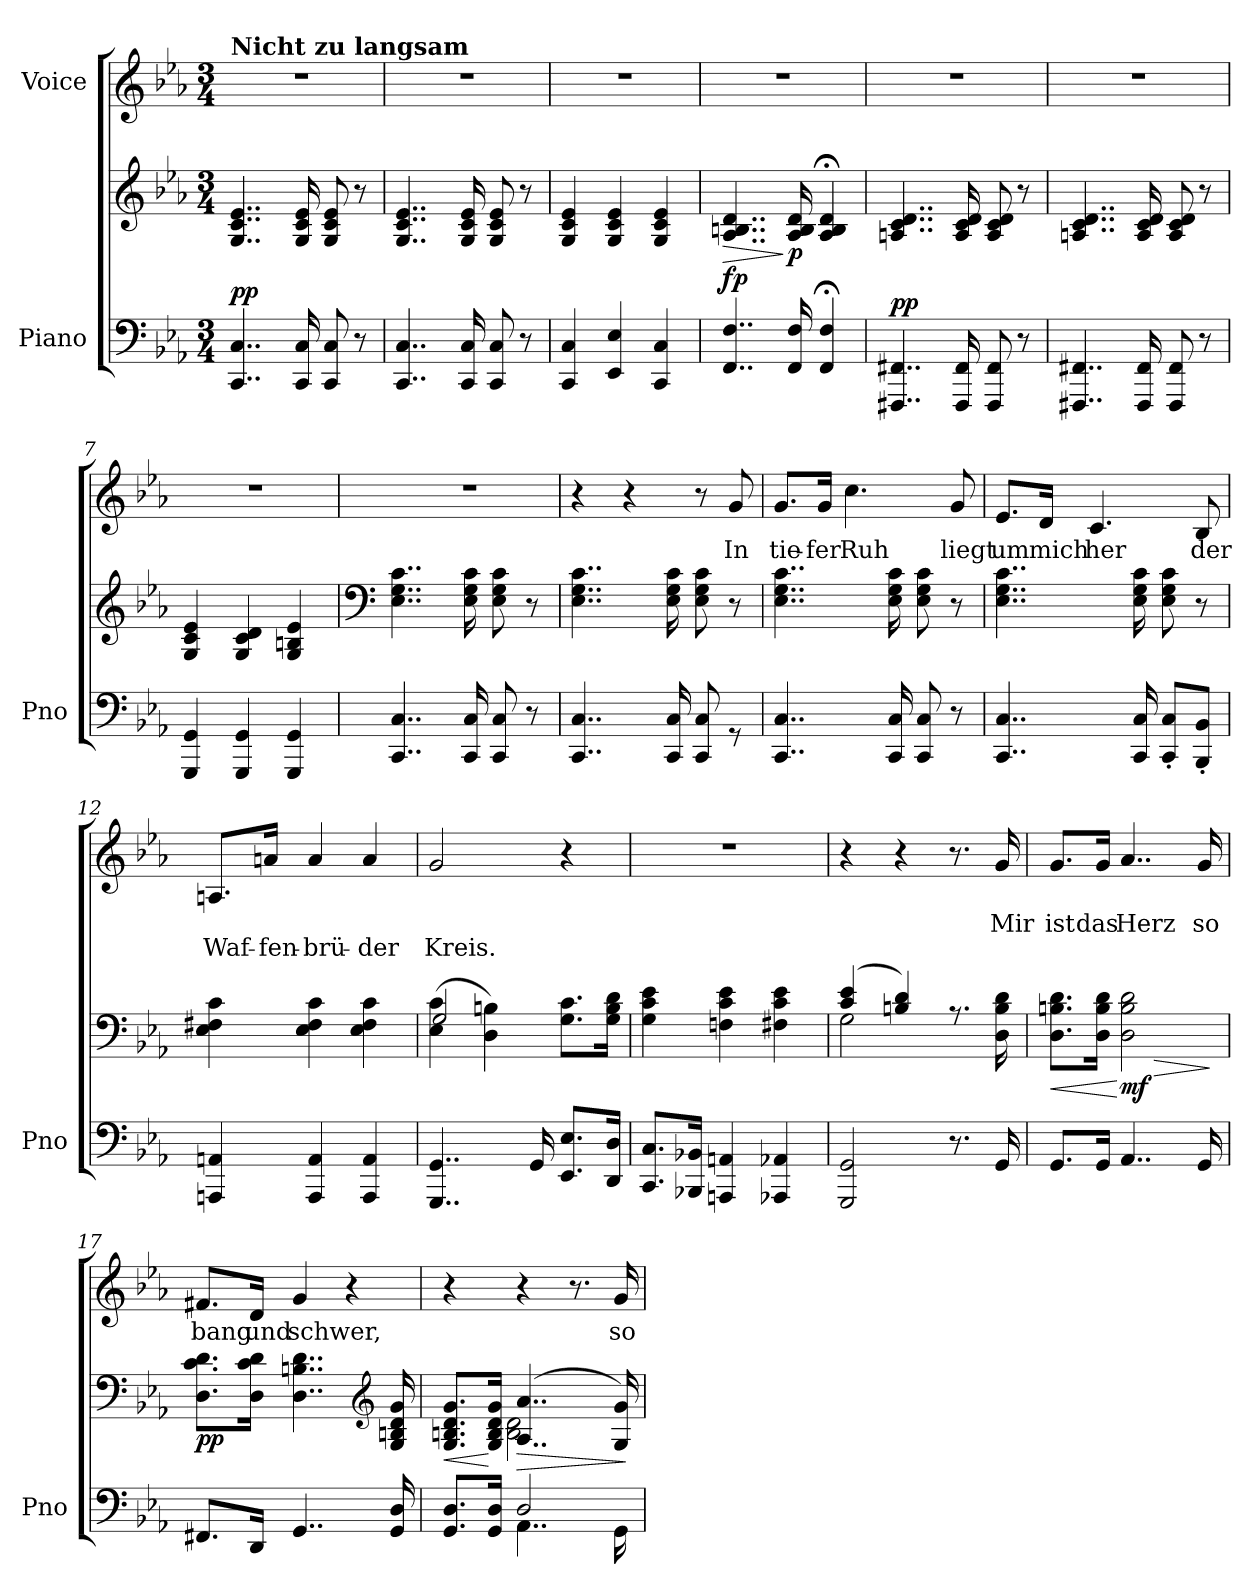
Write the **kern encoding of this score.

**kern	**kern	**dynam	**kern	**text	**text
*part2	*part2	*part2	*part1	*part1	*part1
*staff3	*staff2	*staff2/3	*staff1	*staff1	*staff1
*I"Piano	*	*	*I"Voice	*	*
*I'Pno	*	*	*	*	*
*clefF4	*clefG2	*	*clefG2	*	*
*k[b-e-a-]	*k[b-e-a-]	*	*k[b-e-a-]	*	*
*M3/4	*M3/4	*	*M3/4	*	*
=1	=1	=1	=1	=1	=1
!	!	!	!LO:TX:a:B:t=Nicht zu langsam	!	!
!	!	!LO:DY:a=2	!	!	!
4..CC/ 4..C/	4..G/ 4..c/ 4..e-/	pp	2.r	.	.
16CC/ 16C/	16G/ 16c/ 16e-/	.	.	.	.
8CC/ 8C/	8G/ 8c/ 8e-/	.	.	.	.
8r	8r	.	.	.	.
=2	=2	=2	=2	=2	=2
4..CC/ 4..C/	4..G/ 4..c/ 4..e-/	.	2.r	.	.
16CC/ 16C/	16G/ 16c/ 16e-/	.	.	.	.
8CC/ 8C/	8G/ 8c/ 8e-/	.	.	.	.
8r	8r	.	.	.	.
=3	=3	=3	=3	=3	=3
4CC/ 4C/	4G/ 4c/ 4e-/	.	2.r	.	.
4EE-/ 4E-/	4G/ 4c/ 4e-/	.	.	.	.
4CC/ 4C/	4G/ 4c/ 4e-/	.	.	.	.
=4	=4	=4	=4	=4	=4
!	!	!LO:HP:b	!	!	!
!	!	!LO:DY:n=1:a=2	!	!	!
4..FF/ 4..F/	4..A-/ 4..Bn/ 4..d/	> fp	2.r	.	.
!	!	!LO:DY:n=2:b	!	!	!
16FF/ 16F/	16A-/ 16B/ 16d/	] p	.	.	.
4FF/; 4F/;	4A-/;< 4B/;< 4d/;<	.	.	.	.
=5	=5	=5	=5	=5	=5
!	!	!LO:DY:a=2	!	!	!
4..FFF#X/ 4..FF#X/	4..An/ 4..c/ 4..d/	pp	2.r	.	.
16FFF#/ 16FF#/	16A/ 16c/ 16d/	.	.	.	.
8FFF#/ 8FF#/	8A/ 8c/ 8d/	.	.	.	.
8r	8r	.	.	.	.
!!LO:LB:g=z
=6	=6	=6	=6	=6	=6
4..FFF#X/ 4..FF#X/	4..An/ 4..c/ 4..d/	.	2.r	.	.
16FFF#/ 16FF#/	16A/ 16c/ 16d/	.	.	.	.
8FFF#/ 8FF#/	8A/ 8c/ 8d/	.	.	.	.
8r	8r	.	.	.	.
=7	=7	=7	=7	=7	=7
4GGG/ 4GG/	4G/ 4c/ 4e-/	.	2.r	.	.
4GGG/ 4GG/	4G/ 4c/ 4d/	.	.	.	.
4GGG/ 4GG/	4G/ 4Bn/ 4e-/	.	.	.	.
=8	=8	=8	=8	=8	=8
*	*clefF4	*	*	*	*
4..CC/ 4..C/	4..E-\ 4..G\ 4..c\	.	2.r	.	.
16CC/ 16C/	16E-\ 16G\ 16c\	.	.	.	.
8CC/ 8C/	8E-\ 8G\ 8c\	.	.	.	.
8r	8r	.	.	.	.
=9	=9	=9	=9	=9	=9
4..CC/ 4..C/	4..E-\ 4..G\ 4..c\	.	4r	.	.
.	.	.	4r	.	.
16CC/ 16C/	16E-\ 16G\ 16c\	.	.	.	.
8CC/ 8C/	8E-\ 8G\ 8c\	.	8r	.	.
!	!	!	!	!LO:LY:b	!
8rGG	8r	.	8g/	In	.
=10	=10	=10	=10	=10	=10
!	!	!	!	!LO:LY:b	!
4..CC/ 4..C/	4..E-\ 4..G\ 4..c\	.	8.g/L	tie-	.
!	!	!	!	!LO:LY:b	!
.	.	.	16g/Jk	-fer	.
!	!	!	!	!LO:LY:b	!
.	.	.	4.cc\	Ruh	.
16CC/ 16C/	16E-\ 16G\ 16c\	.	.	.	.
8CC/ 8C/	8E-\ 8G\ 8c\	.	.	.	.
!	!	!	!	!LO:LY:b	!
8r	8r	.	8g/	liegt	.
=11	=11	=11	=11	=11	=11
!	!	!	!	!LO:LY:b	!
4..CC/ 4..C/	4..E-\ 4..G\ 4..c\	.	8.e-/L	um	.
!	!	!	!	!LO:LY:b	!
.	.	.	16d/Jk	mich	.
!	!	!	!	!LO:LY:b	!
.	.	.	4.c/	her	.
16CC/ 16C/	16E-\ 16G\ 16c\	.	.	.	.
8CC/' 8C/'L	8E-\ 8G\ 8c\	.	.	.	.
!	!	!	!	!LO:LY:b	!
8BBB-/' 8BB-/'J	8r	.	8B-/	der	.
!!LO:LB:g=z
=12	=12	=12	=12	=12	=12
!	!	!	!	!	!LO:LY:b
4AAAn/ 4AAn/	4E-\ 4F#X\ 4c\	.	8.An/L	.	Waf-
!	!	!	!	!	!LO:LY:b
.	.	.	16an/Jk	.	-fen-
!	!	!	!	!	!LO:LY:b
4AAA/ 4AA/	4E-\ 4F#\ 4c\	.	4a/	.	-brü-
!	!	!	!	!	!LO:LY:b
4AAA/ 4AA/	4E-\ 4F#\ 4c\	.	4a/	.	-der
=13	=13	=13	=13	=13	=13
*	*^	*	*	*	*
!	!	!	!	!	!	!LO:LY:b
4..GGG/ 4..GG/	(>4E-\ 4c\	2G/	.	2g/	.	Kreis.
.	4D\ 4Bn\)	.	.	.	.	.
16GG/	.	.	.	.	.	.
8.EE-/ 8.E-/L	8.G\ 8.c\L	4ryy	.	4r	.	.
16DD/ 16D/Jk	16G\ 16B\ 16d\Jk	.	.	.	.	.
*	*v	*v	*	*	*	*
=14	=14	=14	=14	=14	=14
8.CC/ 8.C/L	4G\ 4c\ 4e-\	.	2.r	.	.
16BBB-X/ 16BB-X/Jk	.	.	.	.	.
4AAAn/ 4AAn/	4Fn\ 4c\ 4e-\	.	.	.	.
4AAA-X/ 4AA-X/	4F#X\ 4c\ 4e-\	.	.	.	.
=15	=15	=15	=15	=15	=15
*	*^	*	*	*	*
2GGG/ 2GG/	(4c/ 4e-/	2G\	.	4r	.	.
.	4Bn/ 4d/)	.	.	4r	.	.
8.r	4rFyy	8.rA	.	8.r	.	.
!	!	!	!	!	!LO:LY:b	!
16GG/	.	16D\ 16B\ 16d\	.	16g/	Mir	.
=16	=16	=16	=16	=16	=16	=16
!	!	!	!LO:HP:b	!	!LO:LY:b	!
*	*v	*v	*	*	*	*
8.GG/L	8.D\ 8.Bn\ 8.d\L	<	8.g/L	ist	.
!	!	!	!	!LO:LY:b	!
16GG/Jk	16D\ 16B\ 16d\Jk	.	16g/Jk	das	.
!	!	!LO:HP:n=1:b	!	!LO:LY:b	!
!	!	!LO:DY:n=1:b	!	!	!
4..AA-/	2D\ 2B\ 2d\	[ > mf	4..a-/	Herz	.
!	!	!	!	!LO:LY:b	!
16GG/	.	.	16g/	so	.
.	.	]	.	.	.
!!LO:LB:g=z
=17	=17	=17	=17	=17	=17
!	!	!LO:DY:b	!	!LO:LY:b	!
8.FF#X/L	8.D\ 8.c\ 8.d\L	pp	8.f#X/L	bang	.
!	!	!	!	!LO:LY:b	!
16DD/Jk	16D\ 16c\ 16d\Jk	.	16d/Jk	und	.
!	!	!	!	!LO:LY:b	!
4..GG/	4..D\ 4..Bn\ 4..d\	.	4g/	schwer,	.
.	.	.	4r	.	.
*	*clefG2	*	*	*	*
16GG/ 16D/	16G/ 16Bn/ 16d/ 16g/	.	.	.	.
=18	=18	=18	=18	=18	=18
*^	*	*	*	*	*
!	!	!	!LO:HP:b	!	!	!
*	*	*^	*	*	*	*
8.GG/ 8.D/L	4ryy	8.G/ 8.Bn/ 8.d/ 8.g/L	4rFyy	<	4r	.	.
16GG/ 16D/Jk	.	16G/ 16B/ 16d/ 16g/Jk	.	[	.	.	.
!	!	!	!	!LO:HP:b	!	!	!
2D/	4..AA-\	(4..A-/ 4..a-/	2B\ 2d\	>	4r	.	.
.	.	.	.	.	8.r	.	.
!	!	!	!	!	!	!LO:LY:b	!
.	16GG\	16G/ 16g/)	.	.	16g/	so	.
*v	*v	*	*	*	*	*	*
*	*v	*v	*	*	*	*
.	.	]	.	.	.
=	=	=	=	=	=
*-	*-	*-	*-	*-	*-
